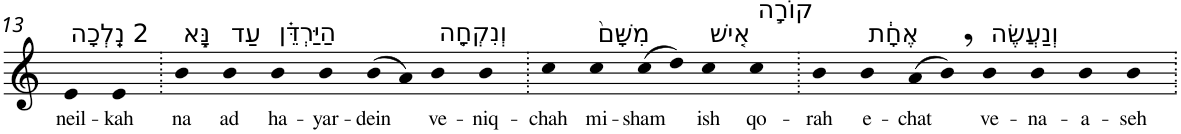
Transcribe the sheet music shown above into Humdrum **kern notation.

**kern	**text
*part1	*part1
*staff1	*staff1
*I"Piano	*
*I'Pno	*
!!LO:PB:g=z
*clefG2	*
*k[]	*
=13	=13
!LO:TX:a:t=2 נֵֽלְכָה	!
!	!LO:LY:b
4e	neil-
!	!LO:LY:b
4e	-kah
=14.	=14.
!LO:TX:a:t=נָּ֣א	!
!	!LO:LY:b
4b	na
!LO:TX:a:t=עַד	!
!	!LO:LY:b
4b	ad
!LO:TX:a:t=הַיַּרְדֵּ֗ן	!
!	!LO:LY:b
4b	ha-
!	!LO:LY:b
4b	-yar-
!	!LO:LY:b
(>8b	-dein
8a)	.
!LO:TX:a:t=וְנִקְחָ֤ה	!
!	!LO:LY:b
4b	ve-
!	!LO:LY:b
4b	-niq-
=15.	=15.
!	!LO:LY:b
4cc	-chah
!LO:TX:a:t=מִשָּׁם֙	!
!	!LO:LY:b
4cc	mi-
!	!LO:LY:b
(>8cc	-sham
8dd)	.
!LO:TX:a:t=אִ֚ישׁ	!
!	!LO:LY:b
4cc	ish
!LO:TX:a:t=קוֹרָ֣ה	!
!	!LO:LY:b
4cc	qo-
=16.	=16.
!	!LO:LY:b
4b	-rah
!LO:TX:a:t=אֶחָ֔ת	!
!	!LO:LY:b
4b	e-
!	!LO:LY:b
(>8a	-chat
8b,)	.
!LO:TX:a:t=וְנַעֲשֶׂה	!
!	!LO:LY:b
4b	ve-
!	!LO:LY:b
4b	-na-
!	!LO:LY:b
4b	-a-
!	!LO:LY:b
4b	-seh
=.	=.
*-	*-
